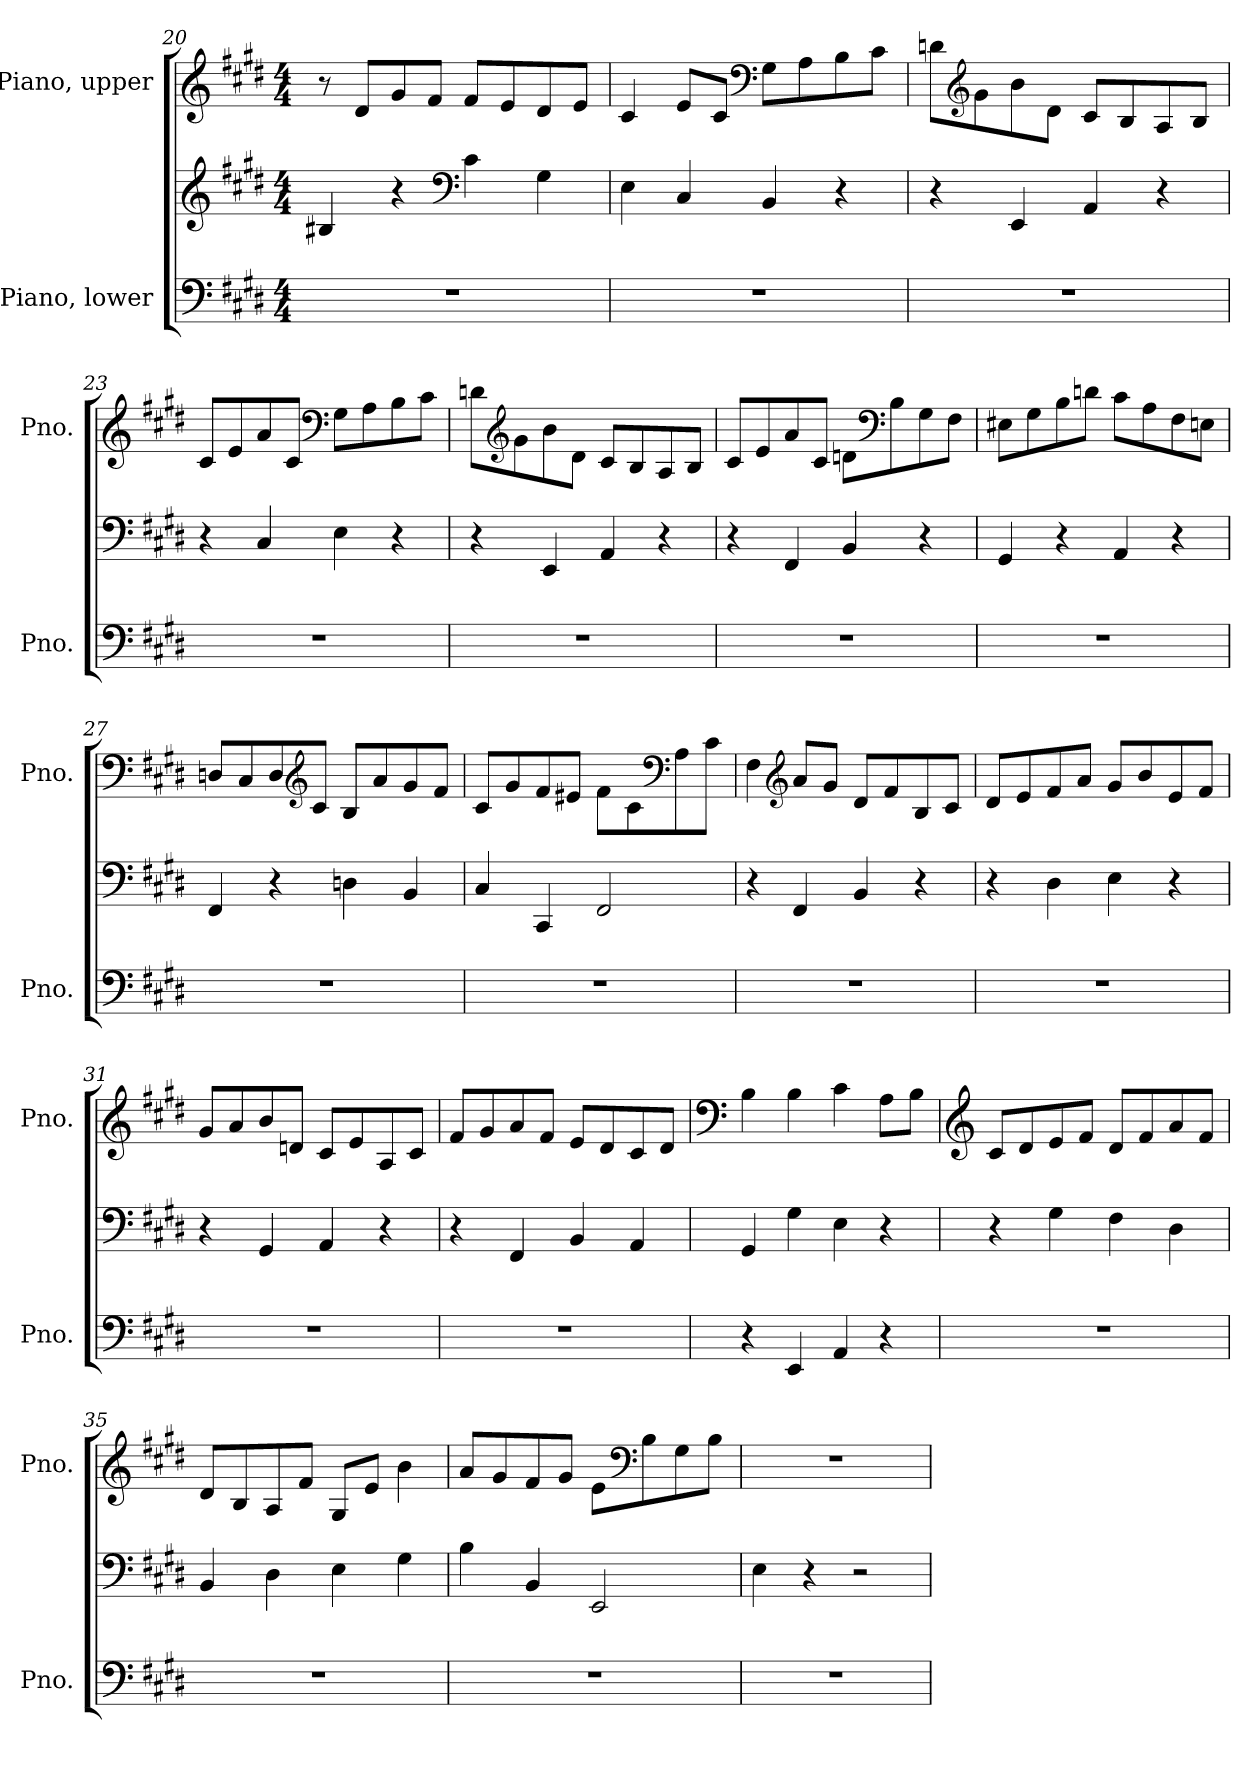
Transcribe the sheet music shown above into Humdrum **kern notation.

**kern	**kern	**kern
*part2	*part2	*part1
*staff3	*staff2	*staff1
*I"Piano, lower	*	*I"Piano, upper
*I'Pno.	*	*I'Pno.
*clefF4	*clefG2	*clefG2
*k[f#c#g#d#]	*k[f#c#g#d#]	*k[f#c#g#d#]
*M4/4	*M4/4	*M4/4
=20	=20	=20
1r	4B#X/	8r
.	.	8d#/L
.	4r	8g#/
.	.	8f#/J
*	*clefF4	*
.	4c#\	8f#/L
.	.	8e/
.	4G#\	8d#/
.	.	8e/J
!!LO:LB:g=z
=21	=21	=21
1r	4E\	4c#/
.	4C#/	8e/L
.	.	8c#/J
*	*	*clefF4
.	4BB/	8G#\L
.	.	8A\
.	4r	8B\
.	.	8c#\J
=22	=22	=22
1r	4r	8dn\L
*	*	*clefG2
.	.	8g#\
.	4EE/	8b\
.	.	8d\J
.	4AA/	8c#/L
.	.	8B/
.	4r	8A/
.	.	8B/J
=23	=23	=23
1r	4r	8c#/L
.	.	8e/
.	4C#/	8a/
.	.	8c#/J
*	*	*clefF4
.	4E\	8G#\L
.	.	8A\
.	4r	8B\
.	.	8c#\J
!!LO:LB:g=z
=24	=24	=24
1r	4r	8dn\L
*	*	*clefG2
.	.	8g#\
.	4EE/	8b\
.	.	8d\J
.	4AA/	8c#/L
.	.	8B/
.	4r	8A/
.	.	8B/J
=25	=25	=25
1r	4r	8c#/L
.	.	8e/
.	4FF#/	8a/
.	.	8c#/J
.	4BB/	8dn\L
*	*	*clefF4
.	.	8B\
.	4r	8G#\
.	.	8F#\J
=26	=26	=26
1r	4GG#/	8E#X\L
.	.	8G#\
.	4r	8B\
.	.	8dn\J
.	4AA/	8c#\L
.	.	8A\
.	4r	8F#\
.	.	8En\J
!!LO:LB:g=z
=27	=27	=27
1r	4FF#/	8Dn/L
.	.	8C#/
.	4r	8D/
*	*	*clefG2
.	.	8c#/J
.	4Dn\	8B/L
.	.	8a/
.	4BB/	8g#/
.	.	8f#/J
=28	=28	=28
1r	4C#/	8c#/L
.	.	8g#/
.	4CC#/	8f#/
.	.	8e#X/J
.	2FF#/	8f#\L
.	.	8c#\
*	*	*clefF4
.	.	8A\
.	.	8c#\J
=29	=29	=29
1r	4r	4F#\
*	*	*clefG2
.	4FF#/	8a/L
.	.	8g#/J
.	4BB/	8d#/L
.	.	8f#/
.	4r	8B/
.	.	8c#/J
=30	=30	=30
1r	4r	8d#/L
.	.	8e/
.	4D#\	8f#/
.	.	8a/J
.	4E\	8g#/L
.	.	8b/
.	4r	8e/
.	.	8f#/J
!!LO:PB:g=z
=31	=31	=31
1r	4r	8g#/L
.	.	8a/
.	4GG#/	8b/
.	.	8dn/J
.	4AA/	8c#/L
.	.	8e/
.	4r	8A/
.	.	8c#/J
=32	=32	=32
1r	4r	8f#/L
.	.	8g#/
.	4FF#/	8a/
.	.	8f#/J
.	4BB/	8e/L
.	.	8d#/
.	4AA/	8c#/
.	.	8d#/J
=33	=33	=33
*	*	*clefF4
4r	4GG#/	4B\
4EE/	4G#\	4B\
4AA/	4E\	4c#\
4r	4r	8A\L
.	.	8B\J
=34	=34	=34
*	*	*clefG2
1r	4r	8c#/L
.	.	8d#/
.	4G#\	8e/
.	.	8f#/J
.	4F#\	8d#/L
.	.	8f#/
.	4D#\	8a/
.	.	8f#/J
!!LO:LB:g=z
=35	=35	=35
1r	4BB/	8d#/L
.	.	8B/
.	4D#\	8A/
.	.	8f#/J
.	4E\	8G#/L
.	.	8e/J
.	4G#\	4b\
=36	=36	=36
1r	4B\	8a/L
.	.	8g#/
.	4BB/	8f#/
.	.	8g#/J
.	2EE/	8e\L
*	*	*clefF4
.	.	8B\
.	.	8G#\
.	.	8B\J
=37	=37	=37
1r	4E\	1r
.	4r	.
.	2r	.
=	=	=
*-	*-	*-
